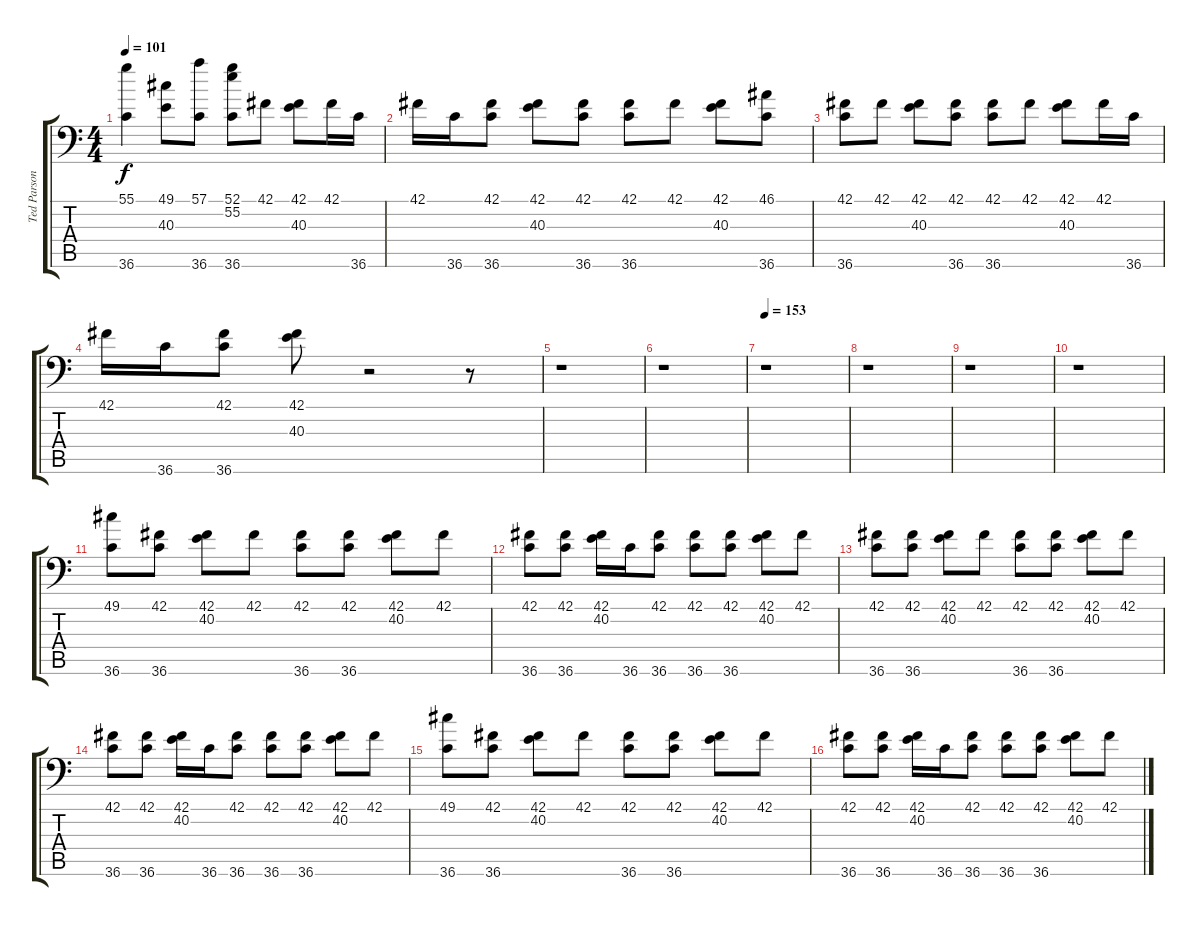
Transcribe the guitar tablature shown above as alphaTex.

\track ("Ted Parsons" "Ted Parson") {instrument acousticgrandpiano}
\staff {score tabs}
\tuning (C-1 C-1 C-1 C-1 C-1 C-1) {hide}
\ts (4 4)
\tempo 101
\clef f4
\ks c
(55.1 36.6).4{dy f} (49.1 40.3).8 (57.1 36.6).8 (52.1 55.2 36.6).8 42.1.8 (42.1 40.3).8 42.1.16 36.6.16 |
42.1.16 36.6.16 (42.1 36.6).8 (42.1 40.3).8 (42.1 36.6).8 (42.1 36.6).8 42.1.8 (42.1 40.3).8 (46.1 36.6).8 |
(42.1 36.6).8 42.1.8 (42.1 40.3).8 (42.1 36.6).8 (42.1 36.6).8 42.1.8 (42.1 40.3).8 42.1.16 36.6.16 |
42.1.16 36.6.16 (42.1 36.6).8 (42.1 40.3).8 r.2 r.8 |
r.1 |
r.1 |
\tempo 153
r.1 |
r.1 |
r.1 |
r.1 |
(49.1 36.6).8 (42.1 36.6).8 (42.1 40.2).8 42.1.8 (42.1 36.6).8 (42.1 36.6).8 (42.1 40.2).8 42.1.8 |
(42.1 36.6).8 (42.1 36.6).8 (42.1 40.2).16 36.6.16 (42.1 36.6).8 (42.1 36.6).8 (42.1 36.6).8 (42.1 40.2).8 42.1.8 |
(42.1 36.6).8 (42.1 36.6).8 (42.1 40.2).8 42.1.8 (42.1 36.6).8 (42.1 36.6).8 (42.1 40.2).8 42.1.8 |
(42.1 36.6).8 (42.1 36.6).8 (42.1 40.2).16 36.6.16 (42.1 36.6).8 (42.1 36.6).8 (42.1 36.6).8 (42.1 40.2).8 42.1.8 |
(49.1 36.6).8 (42.1 36.6).8 (42.1 40.2).8 42.1.8 (42.1 36.6).8 (42.1 36.6).8 (42.1 40.2).8 42.1.8 |
(42.1 36.6).8 (42.1 36.6).8 (42.1 40.2).16 36.6.16 (42.1 36.6).8 (42.1 36.6).8 (42.1 36.6).8 (42.1 40.2).8 42.1.8
